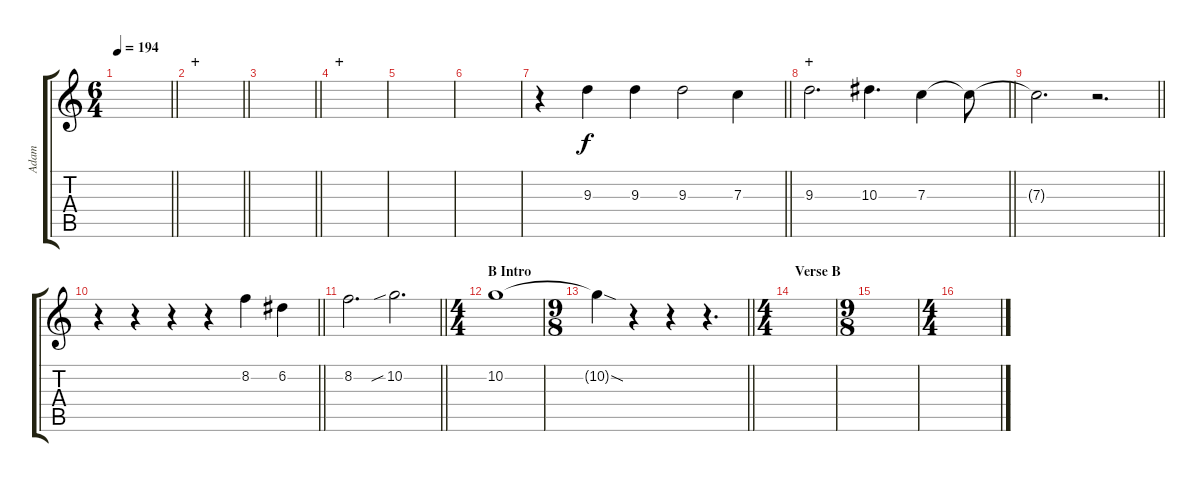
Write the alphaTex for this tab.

\track ("Adam" "Adam") {instrument overdrivenguitar}
\staff {score tabs}
\tuning (D4 A3 F3 C3 G2 C2) {hide}
\ts (6 4)
\tempo 194
\clef g2
\barLineRight lightlight
\ks c
|
\section ("" "+")
\barLineRight lightlight
|
\barLineRight lightlight
|
\section ("" "+")
|
|
|
\barLineRight lightlight
r.4 9.3.4 9.3.4 9.3.2 7.3.4 |
\section ("" "+")
\barLineRight lightlight
9.3.2{d} 10.3.4{d} 7.3.4 7.3{t}.8 |
\barLineRight lightlight
7.3{t}.2{d} r.2{d} |
\barLineRight lightlight
r.4 r.4 r.4 r.4 8.2.4 6.2.4 |
\barLineRight lightlight
8.2.2{d} 10.2{sib}.2{d} |
\ts (4 4)
\section ("" "B Intro")
10.2.1 |
\ts (9 8)
\barLineRight lightlight
10.2{sod t}.4 r.4 r.4 r.4{d} |
\ts (4 4)
\section ("" "Verse B")
|
\ts (9 8)
|
\ts (4 4)
